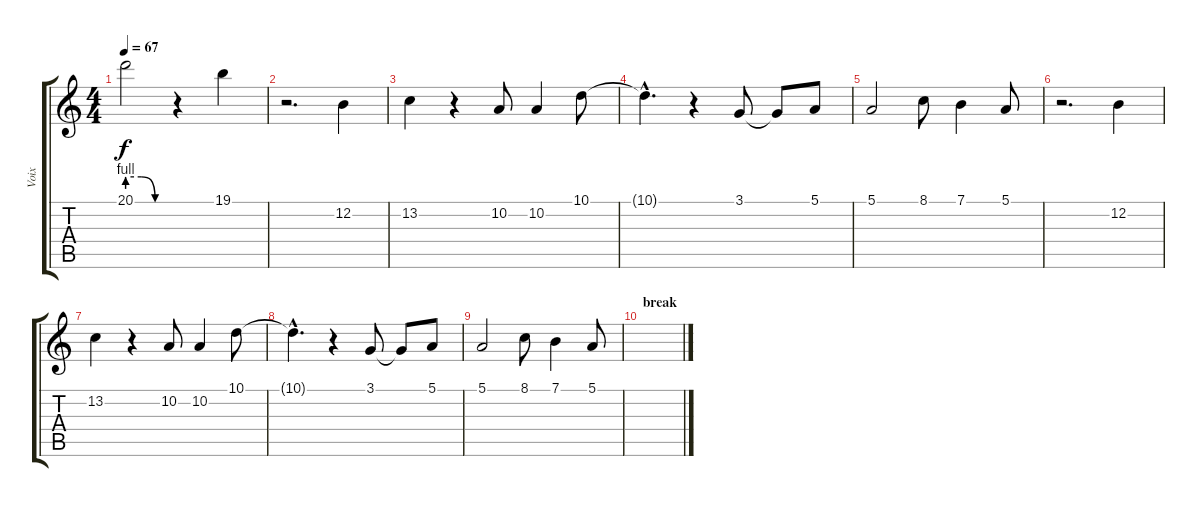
\track ("Voix" "Voix") {instrument flute}
\staff {score tabs}
\tuning (E4 B3 G3 D3 A2 E2) {hide}
\ts (4 4)
\tempo 67
\clef g2
\ks c
20.1{be (custom 0 4 20 4 40 0 60 0)}.2{dy f} r.4 19.1.4 |
\section ("" "")
r.2{d} 12.2.4 |
13.2.4 r.4 10.2.8 10.2.4 10.1.8 |
10.1{hac t}.4{d} r.4 3.1.8 3.1{t}.8 5.1.8 |
5.1.2 8.1.8 7.1.4 5.1.8 |
r.2{d} 12.2.4 |
13.2.4 r.4 10.2.8 10.2.4 10.1.8 |
10.1{hac t}.4{d} r.4 3.1.8 3.1{t}.8 5.1.8 |
5.1.2 8.1.8 7.1.4 5.1.8 |
\section ("" "break")
